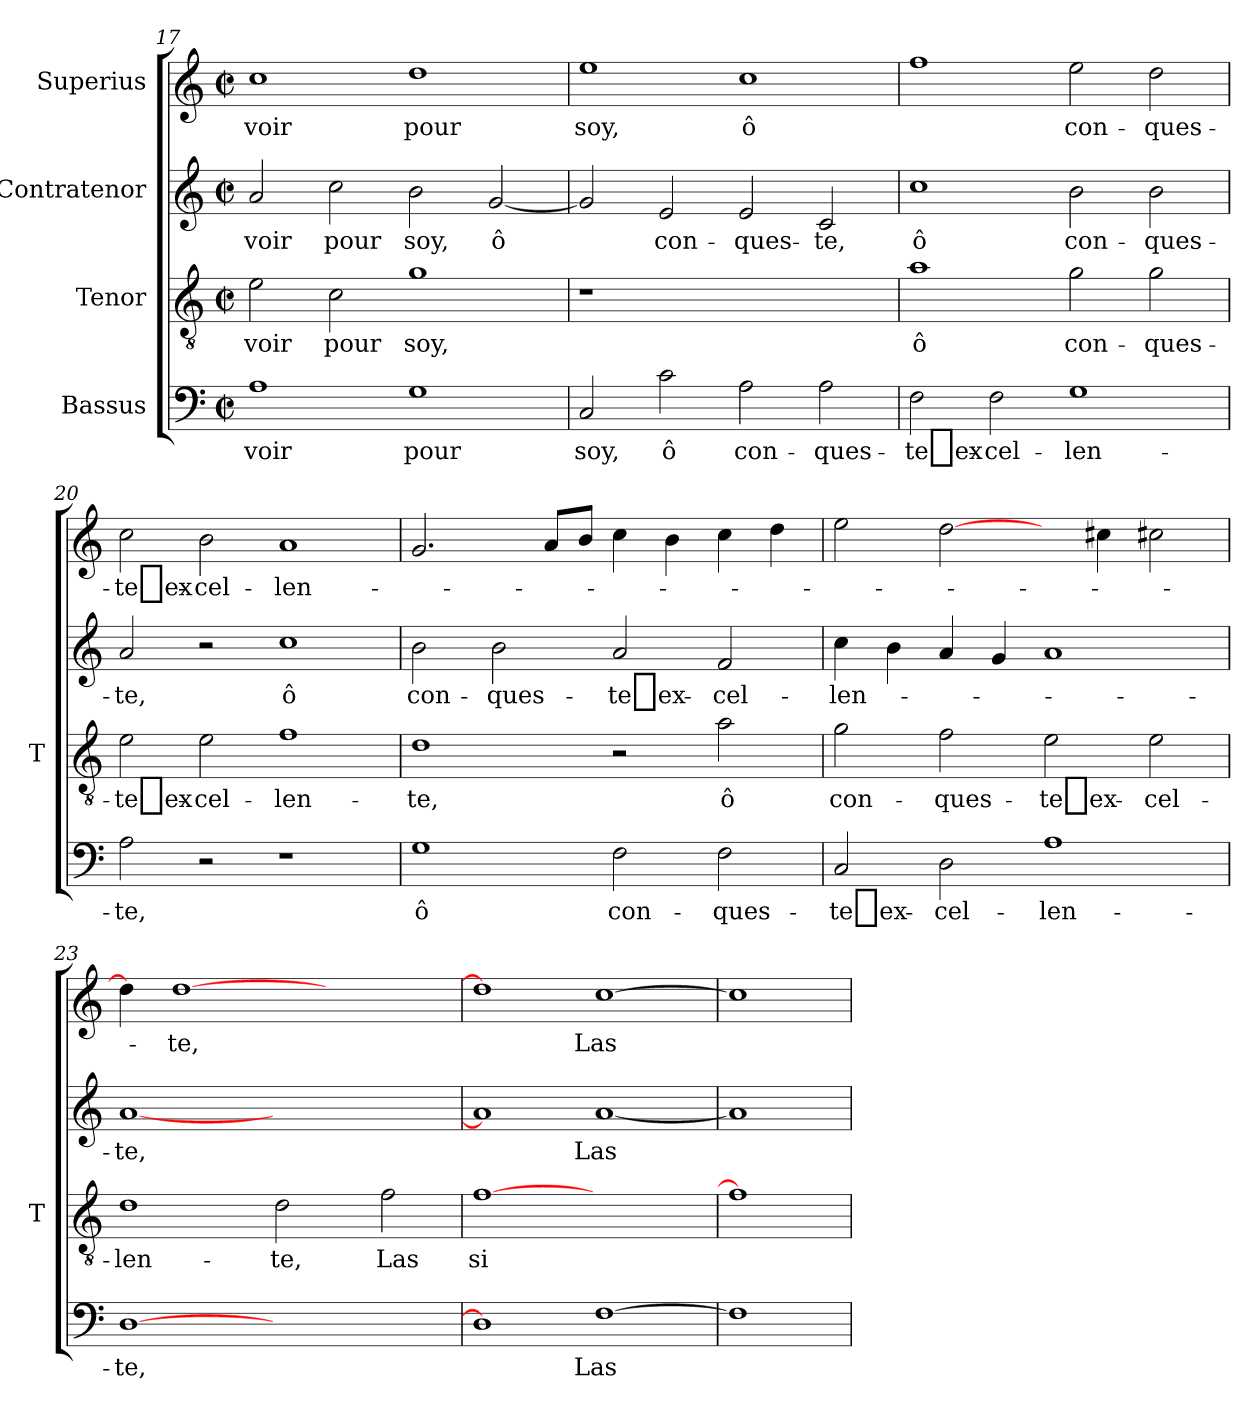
**kern	**text	**kern	**text	**kern	**text	**kern	**text
*part4	*part4	*part3	*part3	*part2	*part2	*part1	*part1
*staff4	*staff4	*staff3	*staff3	*staff2	*staff2	*staff1	*staff1
*I"Bassus	*	*I"Tenor	*	*I"Contratenor	*	*I"Superius	*
*	*	*I'T	*	*	*	*	*
*clefF4	*	*clefGv2	*	*clefG2	*	*clefG2	*
*k[]	*	*k[]	*	*k[]	*	*k[]	*
*C:	*	*C:	*	*C:	*	*C:	*
*M2/2	*	*M2/2	*	*M2/2	*	*M2/2	*
*met(c|)	*	*met(c|)	*	*met(c|)	*	*met(c|)	*
=17	=17	=17	=17	=17	=17	=17	=17
1A	-voir	2e	-voir	2a	-voir	1cc	-voir
.	.	2c	-pour	2cc	-pour	.	.
1G	-pour	1g	-soy,	2b	-soy,	1dd	-pour
.	.	.	.	[2g	-ô	.	.
=18	=18	=18	=18	=18	=18	=18	=18
2C	-soy,	1r	.	2g]	.	1ee	-soy,
2c	-ô	.	.	2e	con-	.	.
2A	con-	1ryy	.	2e	ques-	1cc	-ô
2A	ques-	.	.	2c	-te,	.	.
!!LO:PB:g=z
=19	=19	=19	=19	=19	=19	=19	=19
2F	te_ex-	1a	-ô	1cc	-ô	1ff	.
2F	cel-	.	.	.	.	.	.
1G	len-	2g	con-	2b	con-	2ee	con-
.	.	2g	ques-	2b	ques-	2dd	ques-
=20	=20	=20	=20	=20	=20	=20	=20
2A	-te,	2e	te_ex-	2a	-te,	2cc	te_ex-
2r	.	2e	cel-	2r	.	2b	cel-
1r	.	1f	len-	1cc	-ô	1a	len-
=21	=21	=21	=21	=21	=21	=21	=21
1G	-ô	1d	-te,	2b	con-	2.g	.
.	.	.	.	2b	ques-	.	.
.	.	.	.	.	.	8aL	.
.	.	.	.	.	.	8bJ	.
2F	con-	2r	.	2a	te_ex-	4cc	.
.	.	.	.	.	.	4b	.
2F	ques-	2a	-ô	2f	cel-	4cc	.
.	.	.	.	.	.	4dd	.
=22	=22	=22	=22	=22	=22	=22	=22
2C	te_ex-	2g	con-	4cc	len-	2ee	.
.	.	.	.	4b	.	.	.
2D	cel-	2f	ques-	4a	.	[2dd	.
.	.	.	.	4g	.	.	.
1A	len-	2e	te_ex-	1a	.	4ryy	.
.	.	.	.	.	.	4cc#X	.
.	.	2e	cel-	.	.	2cc#X	.
=23	=23	=23	=23	=23	=23	=23	=23
[1D	-te,	1d	len-	[1a	-te,	4dd]	.
.	.	.	.	.	.	[1dd	-te,
1ryy	.	2d	-te,	1ryy	.	.	.
.	.	.	.	.	.	2.ryy	.
.	.	2f	-Las	.	.	.	.
=24	=24	=24	=24	=24	=24	=24	=24
1D]	.	[1f	-si	1a]	.	1dd]	.
[1F	-Las	1ryy	.	[1a	-Las	[1cc	-Las
=25	=25	=25	=25	=25	=25	=25	=25
1F]	.	1f]	.	1a]	.	1cc]	.
=	=	=	=	=	=	=	=
*-	*-	*-	*-	*-	*-	*-	*-
